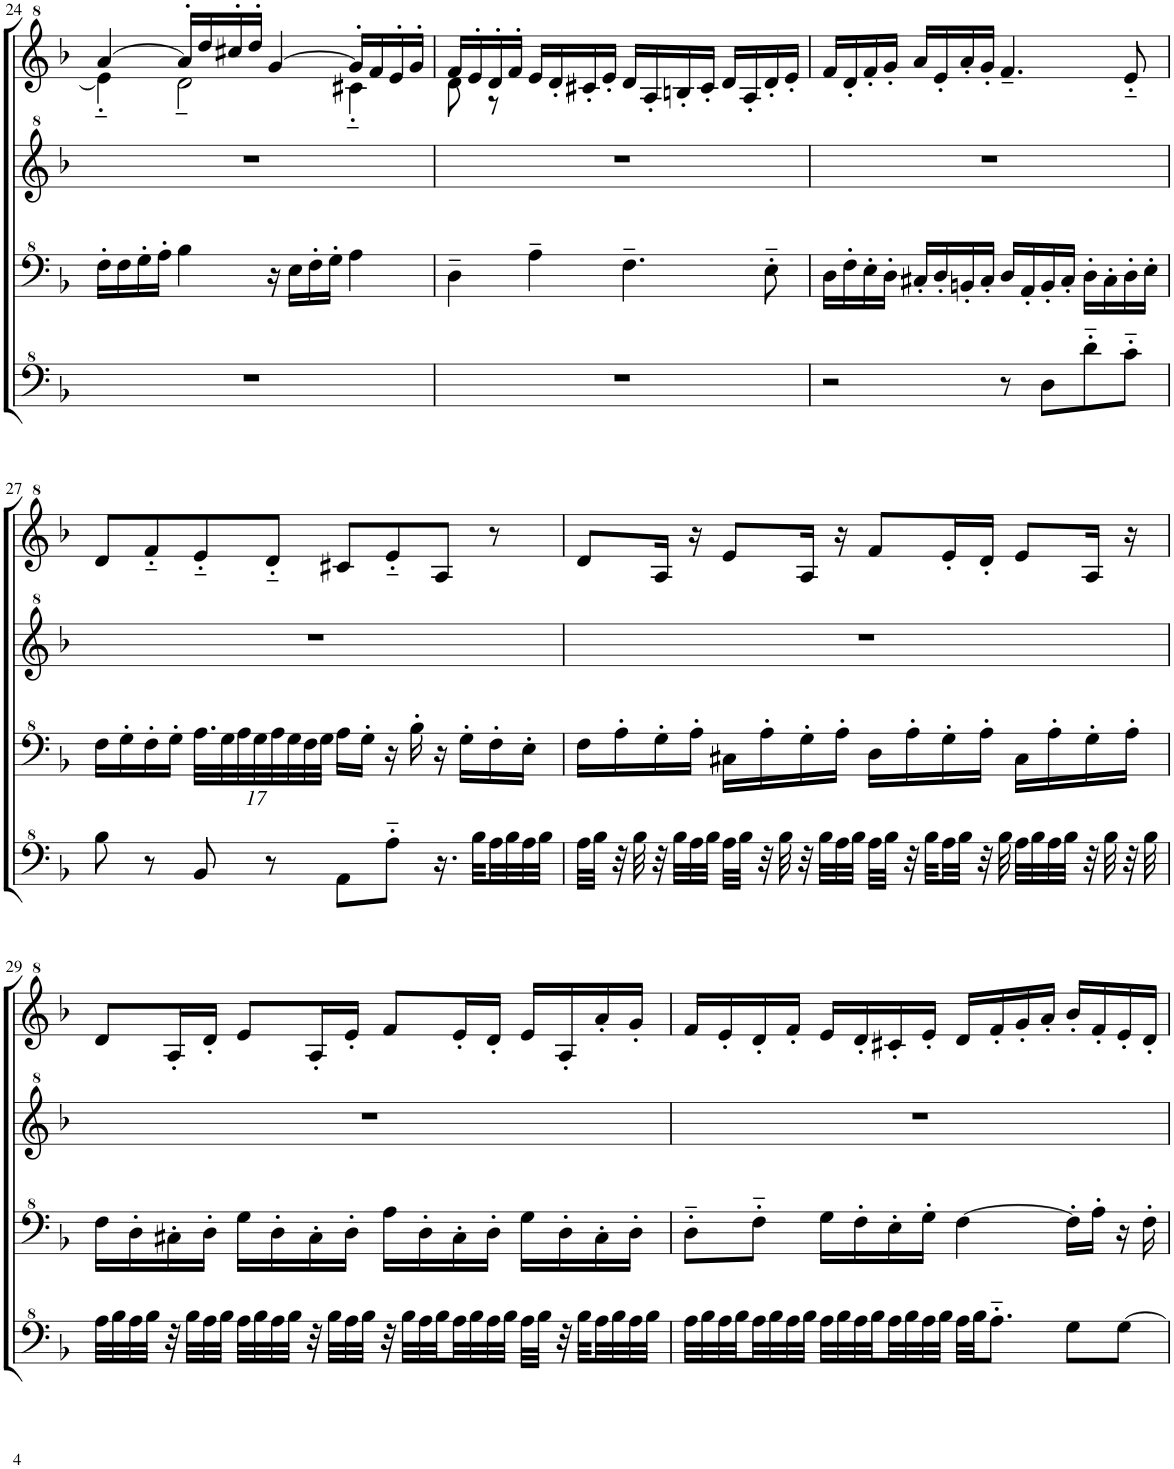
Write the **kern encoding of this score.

**kern	**kern	**kern	**kern
*part1	*part1	*part1	*part1
*staff4	*staff3	*staff2	*staff1
*I"Model III	*	*	*
!!LO:PB:g=z
*clefF^4	*clefF^4	*clefG^2	*clefG^2
*k[b-]	*k[b-]	*k[b-]	*k[b-]
*M4/4	*M4/4	*M4/4	*M4/4
=24	=24	=24	=24
*	*	*	*^
1r	16f'\LL	1r	[4aa/	4ee'~\]
.	16f\	.	.	.
.	16g'\	.	.	.
.	16a'\JJ	.	.	.
.	4b-\	.	16aa'/LL]	2dd~\
.	.	.	16ddd/	.
.	.	.	16ccc#X'/	.
.	.	.	16ddd'/JJ	.
.	16r	.	[4gg/	.
.	16e\LL	.	.	.
.	16f'\	.	.	.
.	16g'\JJ	.	.	.
.	4a\	.	16gg'/LL]	4cc#X'~\
.	.	.	16ff/	.
.	.	.	16ee'/	.
.	.	.	16gg'/JJ	.
=25	=25	=25	=25	=25
1r	4d~\	1r	16ff/LL	8dd\
.	.	.	16ee'/	.
.	.	.	16dd'/	8r
.	.	.	16ff'/JJ	.
.	4a~\	.	16ee/LL	2.ryy
.	.	.	16dd'/	.
.	.	.	16cc#X'/	.
.	.	.	16ee'/JJ	.
.	4.f~\	.	16dd/LL	.
.	.	.	16a'/	.
.	.	.	16bn'/	.
.	.	.	16cc#'/JJ	.
.	.	.	16dd/LL	.
.	.	.	16a'/	.
.	8e'~\	.	16dd'/	.
.	.	.	16ee'/JJ	.
*	*	*	*v	*v
=26	=26	=26	=26
2r	16d\LL	1r	16ff/LL
.	16f'\	.	16dd'/
.	16e'\	.	16ff'/
.	16d'\JJ	.	16gg'/JJ
.	16c#X'/LL	.	16aa/LL
.	16d'/	.	16ee'/
.	16Bn'/	.	16aa'/
.	16c#'/JJ	.	16gg'/JJ
8r	16d/LL	.	4.ff~/
.	16A'/	.	.
8d\L	16B'/	.	.
.	16c#'/JJ	.	.
8dd'~\	16d'\LL	.	.
.	16c#'\	.	.
8cc'~\J	16d'\	.	8ee'~/
.	16e'\JJ	.	.
!!LO:LB:g=z
=27	=27	=27	=27
8b-\	16f\LL	1r	8dd/L
.	16g'\	.	.
8r	16f'\	.	8ff'~/
.	16g'\JJ	.	.
*	*Xbrackettup	*	*
8B-/	34.a\LLL	.	8ee'~/
.	34g\	.	.
.	34a\	.	.
.	34g\	.	.
8r	.	.	8dd'~/J
.	34a\	.	.
.	34g\	.	.
.	34f\	.	.
.	34g\JJJ	.	.
8A\L	16a\LL	.	8cc#X/L
.	16g'\JJ	.	.
8a'~\J	16r	.	8ee'~/
.	16b-'\	.	.
16.r	16r	.	8a/J
.	16g'\LL	.	.
32b-\LLL	.	.	.
32a\	16f'\	.	8r
32b-\	.	.	.
32a\	16e'\JJ	.	.
32b-\JJJ	.	.	.
=28	=28	=28	=28
32a\LLL	16f\LL	1r	8dd/L
32b-\JJJ	.	.	.
32r	16a'\	.	.
32b-\	.	.	.
32r	16g'\	.	16a/Jk
32b-\LLL	.	.	.
32a\	16a'\JJ	.	16r
32b-\JJJ	.	.	.
32a\LLL	16c#X\LL	.	8ee/L
32b-\JJJ	.	.	.
32r	16a'\	.	.
32b-\	.	.	.
32r	16g'\	.	16a/Jk
32b-\LLL	.	.	.
32a\	16a'\JJ	.	16r
32b-\JJJ	.	.	.
32a\LLL	16d\LL	.	8ff/L
32b-\JJJ	.	.	.
32r	16a'\	.	.
32b-\LLL	.	.	.
32a\	16g'\	.	16ee'/L
32b-\JJJ	.	.	.
32r	16a'\JJ	.	16dd'/JJ
32b-\	.	.	.
32a\LLL	16c#\LL	.	8ee/L
32b-\	.	.	.
32a\	16a'\	.	.
32b-\JJJ	.	.	.
32r	16g'\	.	16a/Jk
32b-\	.	.	.
32r	16a'\JJ	.	16r
32b-\	.	.	.
!!LO:LB:g=z
=29	=29	=29	=29
32a\LLL	16f\LL	1r	8dd/L
32b-\	.	.	.
32a\	16d'\	.	.
32b-\JJJ	.	.	.
32r	16c#X'\	.	16a'/L
32b-\LLL	.	.	.
32a\	16d'\JJ	.	16dd'/JJ
32b-\JJJ	.	.	.
32a\LLL	16g\LL	.	8ee/L
32b-\	.	.	.
32a\	16d'\	.	.
32b-\JJJ	.	.	.
32r	16c#'\	.	16a'/L
32b-\LLL	.	.	.
32a\	16d'\JJ	.	16ee'/JJ
32b-\JJJ	.	.	.
32r	16a\LL	.	8ff/L
32b-\LLL	.	.	.
32a\	16d'\	.	.
32b-\	.	.	.
32a\	16c#'\	.	16ee'/L
32b-\	.	.	.
32a\	16d'\JJ	.	16dd'/JJ
32b-\JJJ	.	.	.
32a\LLL	16g\LL	.	16ee/LL
32b-\JJJ	.	.	.
32r	16d'\	.	16a'/
32b-\LLL	.	.	.
32a\	16c#'\	.	16aa'/
32b-\	.	.	.
32a\	16d'\JJ	.	16gg'/JJ
32b-\JJJ	.	.	.
=30	=30	=30	=30
32a\LLL	8d'~\L	1r	16ff/LL
32b-\	.	.	.
32a\	.	.	16ee'/
32b-\	.	.	.
32a\	8f'~\J	.	16dd'/
32b-\	.	.	.
32a\	.	.	16ff'/JJ
32b-\JJJ	.	.	.
32a\LLL	16g\LL	.	16ee/LL
32b-\	.	.	.
32a\	16f'\	.	16dd'/
32b-\	.	.	.
32a\	16e'\	.	16cc#X'/
32b-\	.	.	.
32a\	16g'\JJ	.	16ee'/JJ
32b-\JJJ	.	.	.
32a\LLL	[4f\	.	16dd/LL
32b-\JJ	.	.	.
8.a'~\J	.	.	16ff'/
.	.	.	16gg'/
.	.	.	16aa'/JJ
8g\L	16f'\LL]	.	16bb-'/LL
.	16a'\JJ	.	16ff'/
[8g\J	16r	.	16ee'/
.	16f'\	.	16dd'/JJ
=	=	=	=
*-	*-	*-	*-
